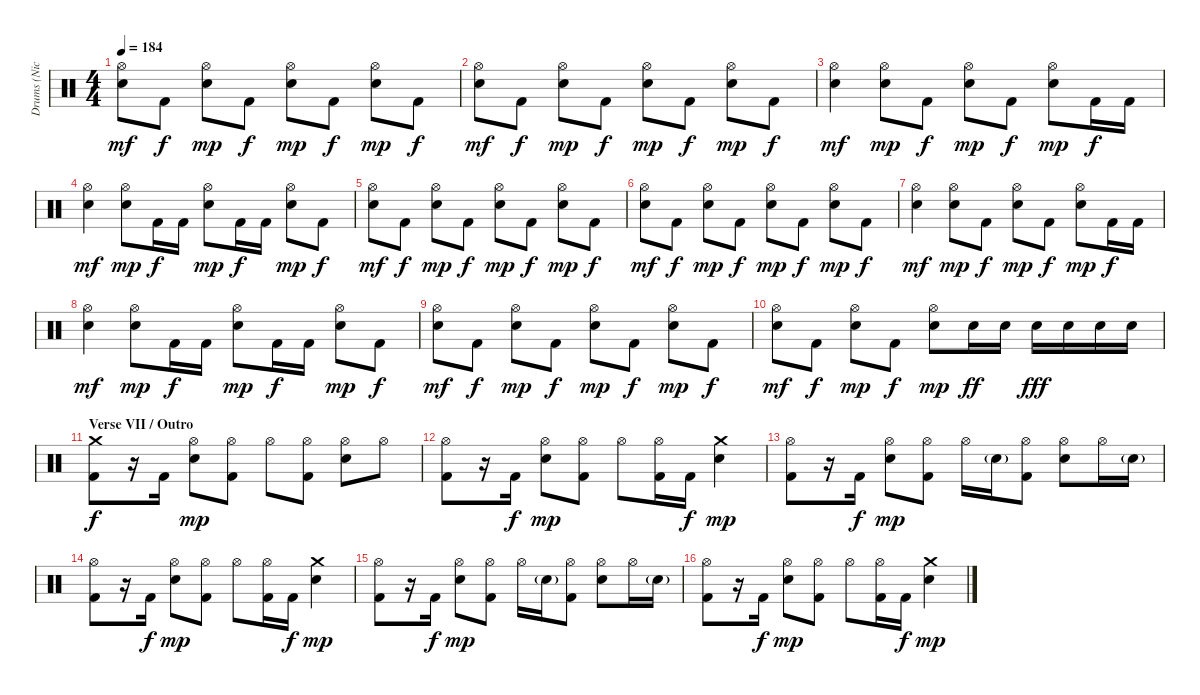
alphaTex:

\track ("Drums (Nick Menza)" "Drums (Nic") {instrument percussion}
\staff {score}
\articulation defaults
\ts (4 4)
\tempo 184
\clef neutral
\ks c
("Hi-Hat (open)" "Snare (hit) 2").8{dy mf} "Kick (hit) 2".8{dy f} ("Hi-Hat (open)" "Snare (hit) 2").8{dy mp} "Kick (hit) 2".8{dy f} ("Hi-Hat (open)" "Snare (hit) 2").8{dy mp} "Kick (hit) 2".8{dy f} ("Hi-Hat (open)" "Snare (hit) 2").8{dy mp} "Kick (hit) 2".8{dy f} |
("Hi-Hat (open)" "Snare (hit) 2").8{dy mf} "Kick (hit) 2".8{dy f} ("Hi-Hat (open)" "Snare (hit) 2").8{dy mp} "Kick (hit) 2".8{dy f} ("Hi-Hat (open)" "Snare (hit) 2").8{dy mp} "Kick (hit) 2".8{dy f} ("Hi-Hat (open)" "Snare (hit) 2").8{dy mp} "Kick (hit) 2".8{dy f} |
("Hi-Hat (open)" "Snare (hit) 2").4{dy mf} ("Hi-Hat (open)" "Snare (hit) 2").8{dy mp} "Kick (hit) 2".8{dy f} ("Hi-Hat (open)" "Snare (hit) 2").8{dy mp} "Kick (hit) 2".8{dy f} ("Hi-Hat (open)" "Snare (hit) 2").8{dy mp} "Kick (hit) 2".16{dy f} "Kick (hit) 2".16 |
("Hi-Hat (open)" "Snare (hit) 2").4{dy mf} ("Hi-Hat (open)" "Snare (hit) 2").8{dy mp} "Kick (hit) 2".16{dy f} "Kick (hit) 2".16 ("Hi-Hat (open)" "Snare (hit) 2").8{dy mp} "Kick (hit) 2".16{dy f} "Kick (hit) 2".16 ("Hi-Hat (open)" "Snare (hit) 2").8{dy mp} "Kick (hit) 2".8{dy f} |
("Hi-Hat (open)" "Snare (hit) 2").8{dy mf} "Kick (hit) 2".8{dy f} ("Hi-Hat (open)" "Snare (hit) 2").8{dy mp} "Kick (hit) 2".8{dy f} ("Hi-Hat (open)" "Snare (hit) 2").8{dy mp} "Kick (hit) 2".8{dy f} ("Hi-Hat (open)" "Snare (hit) 2").8{dy mp} "Kick (hit) 2".8{dy f} |
("Hi-Hat (open)" "Snare (hit) 2").8{dy mf} "Kick (hit) 2".8{dy f} ("Hi-Hat (open)" "Snare (hit) 2").8{dy mp} "Kick (hit) 2".8{dy f} ("Hi-Hat (open)" "Snare (hit) 2").8{dy mp} "Kick (hit) 2".8{dy f} ("Hi-Hat (open)" "Snare (hit) 2").8{dy mp} "Kick (hit) 2".8{dy f} |
("Hi-Hat (open)" "Snare (hit) 2").4{dy mf} ("Hi-Hat (open)" "Snare (hit) 2").8{dy mp} "Kick (hit) 2".8{dy f} ("Hi-Hat (open)" "Snare (hit) 2").8{dy mp} "Kick (hit) 2".8{dy f} ("Hi-Hat (open)" "Snare (hit) 2").8{dy mp} "Kick (hit) 2".16{dy f} "Kick (hit) 2".16 |
("Hi-Hat (open)" "Snare (hit) 2").4{dy mf} ("Hi-Hat (open)" "Snare (hit) 2").8{dy mp} "Kick (hit) 2".16{dy f} "Kick (hit) 2".16 ("Hi-Hat (open)" "Snare (hit) 2").8{dy mp} "Kick (hit) 2".16{dy f} "Kick (hit) 2".16 ("Hi-Hat (open)" "Snare (hit) 2").8{dy mp} "Kick (hit) 2".8{dy f} |
("Hi-Hat (open)" "Snare (hit) 2").8{dy mf} "Kick (hit) 2".8{dy f} ("Hi-Hat (open)" "Snare (hit) 2").8{dy mp} "Kick (hit) 2".8{dy f} ("Hi-Hat (open)" "Snare (hit) 2").8{dy mp} "Kick (hit) 2".8{dy f} ("Hi-Hat (open)" "Snare (hit) 2").8{dy mp} "Kick (hit) 2".8{dy f} |
("Hi-Hat (open)" "Snare (hit) 2").8{dy mf} "Kick (hit) 2".8{dy f} ("Hi-Hat (open)" "Snare (hit) 2").8{dy mp} "Kick (hit) 2".8{dy f} ("Hi-Hat (open)" "Snare (hit) 2").8{dy mp} "Snare (hit) 2".16{dy ff} "Snare (hit) 2".16 "Snare (hit) 2".16{dy fff} "Snare (hit) 2".16 "Snare (hit) 2".16 "Snare (hit) 2".16 |
\section ("" "Verse VII / Outro")
("Crash medium (hit)" "Kick (hit) 2").8{dy f} r.16 "Kick (hit) 2".16 ("Hi-Hat (open)" "Snare (hit) 2").8{dy mp} ("Hi-Hat (open)" "Kick (hit) 2").8 "Hi-Hat (open)".8 ("Hi-Hat (open)" "Kick (hit) 2").8 ("Hi-Hat (open)" "Snare (hit) 2").8 "Hi-Hat (open)".8 |
("Hi-Hat (open)" "Kick (hit) 2").8 r.16 "Kick (hit) 2".16{dy f} ("Hi-Hat (open)" "Snare (hit) 2").8{dy mp} ("Hi-Hat (open)" "Kick (hit) 2").8 "Hi-Hat (open)".8 ("Hi-Hat (open)" "Kick (hit) 2").16 "Kick (hit) 2".16{dy f} ("Crash medium (hit)" "Snare (hit) 2").4{dy mp} |
("Hi-Hat (open)" "Kick (hit) 2").8 r.16 "Kick (hit) 2".16{dy f} ("Hi-Hat (open)" "Snare (hit) 2").8{dy mp} ("Hi-Hat (open)" "Kick (hit) 2").8 "Hi-Hat (open)".16 "Snare (hit) 2"{g}.16 ("Hi-Hat (open)" "Kick (hit) 2").8 ("Hi-Hat (open)" "Snare (hit) 2").8 "Hi-Hat (open)".16 "Snare (hit) 2"{g}.16 |
("Hi-Hat (open)" "Kick (hit) 2").8 r.16 "Kick (hit) 2".16{dy f} ("Hi-Hat (open)" "Snare (hit) 2").8{dy mp} ("Hi-Hat (open)" "Kick (hit) 2").8 "Hi-Hat (open)".8 ("Hi-Hat (open)" "Kick (hit) 2").16 "Kick (hit) 2".16{dy f} ("Crash medium (hit)" "Snare (hit) 2").4{dy mp} |
("Hi-Hat (open)" "Kick (hit) 2").8 r.16 "Kick (hit) 2".16{dy f} ("Hi-Hat (open)" "Snare (hit) 2").8{dy mp} ("Hi-Hat (open)" "Kick (hit) 2").8 "Hi-Hat (open)".16 "Snare (hit) 2"{g}.16 ("Hi-Hat (open)" "Kick (hit) 2").8 ("Hi-Hat (open)" "Snare (hit) 2").8 "Hi-Hat (open)".16 "Snare (hit) 2"{g}.16 |
("Hi-Hat (open)" "Kick (hit) 2").8 r.16 "Kick (hit) 2".16{dy f} ("Hi-Hat (open)" "Snare (hit) 2").8{dy mp} ("Hi-Hat (open)" "Kick (hit) 2").8 "Hi-Hat (open)".8 ("Hi-Hat (open)" "Kick (hit) 2").16 "Kick (hit) 2".16{dy f} ("Crash medium (hit)" "Snare (hit) 2").4{dy mp}
